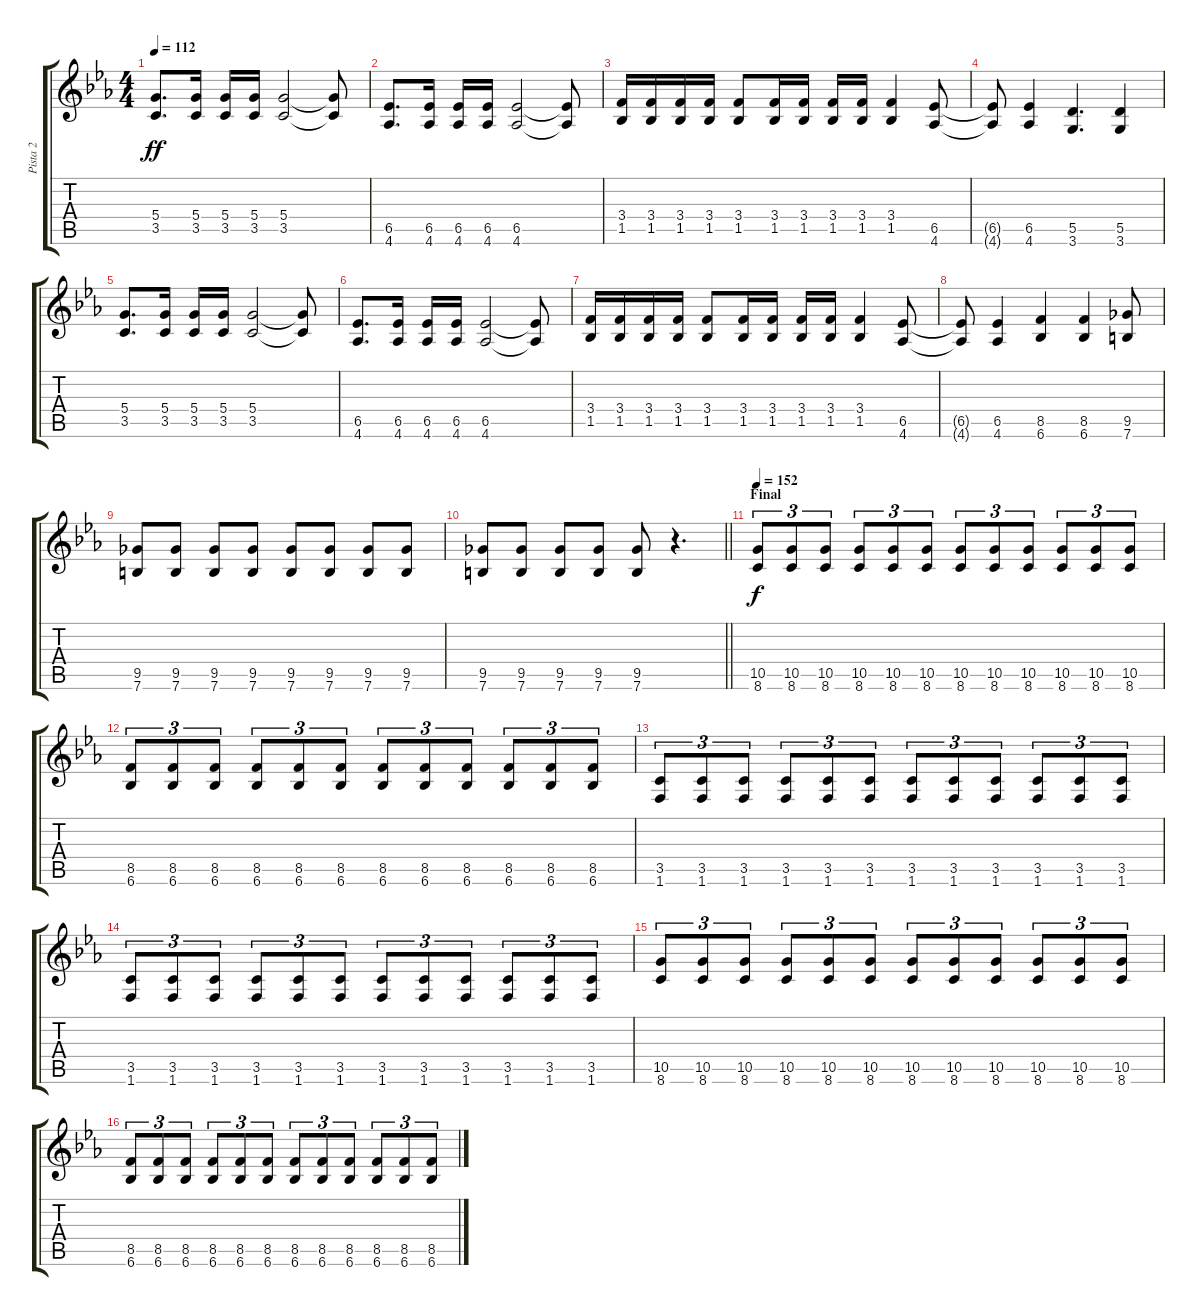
\track ("Pista 2" "Pista 2") {instrument distortionguitar}
\staff {score tabs}
\tuning (E4 B3 G3 D3 A2 E2) {hide}
\ts (4 4)
\tempo 112
\clef g2
\ks cminor
(5.4 3.5).8{d dy ff} (5.4 3.5).16 (5.4 3.5).16 (5.4 3.5).16 (5.4 3.5).2 (5.4{t} 3.5{t}).8 |
(6.5 4.6).8{d} (6.5 4.6).16 (6.5 4.6).16 (6.5 4.6).16 (6.5 4.6).2 (6.5{t} 4.6{t}).8 |
(3.4 1.5).16 (3.4 1.5).16 (3.4 1.5).16 (3.4 1.5).16 (3.4 1.5).8 (3.4 1.5).16 (3.4 1.5).16 (3.4 1.5).16 (3.4 1.5).16 (3.4 1.5).4 (6.5 4.6).8 |
(6.5{t} 4.6{t}).8 (6.5 4.6).4 (5.5 3.6).4{d} (5.5 3.6).4 |
(5.4 3.5).8{d} (5.4 3.5).16 (5.4 3.5).16 (5.4 3.5).16 (5.4 3.5).2 (5.4{t} 3.5{t}).8 |
(6.5 4.6).8{d} (6.5 4.6).16 (6.5 4.6).16 (6.5 4.6).16 (6.5 4.6).2 (6.5{t} 4.6{t}).8 |
(3.4 1.5).16 (3.4 1.5).16 (3.4 1.5).16 (3.4 1.5).16 (3.4 1.5).8 (3.4 1.5).16 (3.4 1.5).16 (3.4 1.5).16 (3.4 1.5).16 (3.4 1.5).4 (6.5 4.6).8 |
(6.5{t} 4.6{t}).8 (6.5 4.6).4 (8.5 6.6).4 (8.5 6.6).4 (9.5 7.6).8 |
(9.5 7.6).8 (9.5 7.6).8 (9.5 7.6).8 (9.5 7.6).8 (9.5 7.6).8 (9.5 7.6).8 (9.5 7.6).8 (9.5 7.6).8 |
\barLineRight lightlight
(9.5 7.6).8 (9.5 7.6).8 (9.5 7.6).8 (9.5 7.6).8 (9.5 7.6).8 r.4{d} |
\section ("" "Final")
\tempo 152
(10.5 8.6).8{tu (3 2) dy f} (10.5 8.6).8{tu (3 2)} (10.5 8.6).8{tu (3 2)} (10.5 8.6).8{tu (3 2)} (10.5 8.6).8{tu (3 2)} (10.5 8.6).8{tu (3 2)} (10.5 8.6).8{tu (3 2)} (10.5 8.6).8{tu (3 2)} (10.5 8.6).8{tu (3 2)} (10.5 8.6).8{tu (3 2)} (10.5 8.6).8{tu (3 2)} (10.5 8.6).8{tu (3 2)} |
(8.5 6.6).8{tu (3 2)} (8.5 6.6).8{tu (3 2)} (8.5 6.6).8{tu (3 2)} (8.5 6.6).8{tu (3 2)} (8.5 6.6).8{tu (3 2)} (8.5 6.6).8{tu (3 2)} (8.5 6.6).8{tu (3 2)} (8.5 6.6).8{tu (3 2)} (8.5 6.6).8{tu (3 2)} (8.5 6.6).8{tu (3 2)} (8.5 6.6).8{tu (3 2)} (8.5 6.6).8{tu (3 2)} |
(3.5 1.6).8{tu (3 2)} (3.5 1.6).8{tu (3 2)} (3.5 1.6).8{tu (3 2)} (3.5 1.6).8{tu (3 2)} (3.5 1.6).8{tu (3 2)} (3.5 1.6).8{tu (3 2)} (3.5 1.6).8{tu (3 2)} (3.5 1.6).8{tu (3 2)} (3.5 1.6).8{tu (3 2)} (3.5 1.6).8{tu (3 2)} (3.5 1.6).8{tu (3 2)} (3.5 1.6).8{tu (3 2)} |
(3.5 1.6).8{tu (3 2)} (3.5 1.6).8{tu (3 2)} (3.5 1.6).8{tu (3 2)} (3.5 1.6).8{tu (3 2)} (3.5 1.6).8{tu (3 2)} (3.5 1.6).8{tu (3 2)} (3.5 1.6).8{tu (3 2)} (3.5 1.6).8{tu (3 2)} (3.5 1.6).8{tu (3 2)} (3.5 1.6).8{tu (3 2)} (3.5 1.6).8{tu (3 2)} (3.5 1.6).8{tu (3 2)} |
(10.5 8.6).8{tu (3 2)} (10.5 8.6).8{tu (3 2)} (10.5 8.6).8{tu (3 2)} (10.5 8.6).8{tu (3 2)} (10.5 8.6).8{tu (3 2)} (10.5 8.6).8{tu (3 2)} (10.5 8.6).8{tu (3 2)} (10.5 8.6).8{tu (3 2)} (10.5 8.6).8{tu (3 2)} (10.5 8.6).8{tu (3 2)} (10.5 8.6).8{tu (3 2)} (10.5 8.6).8{tu (3 2)} |
(8.5 6.6).8{tu (3 2)} (8.5 6.6).8{tu (3 2)} (8.5 6.6).8{tu (3 2)} (8.5 6.6).8{tu (3 2)} (8.5 6.6).8{tu (3 2)} (8.5 6.6).8{tu (3 2)} (8.5 6.6).8{tu (3 2)} (8.5 6.6).8{tu (3 2)} (8.5 6.6).8{tu (3 2)} (8.5 6.6).8{tu (3 2)} (8.5 6.6).8{tu (3 2)} (8.5 6.6).8{tu (3 2)}
